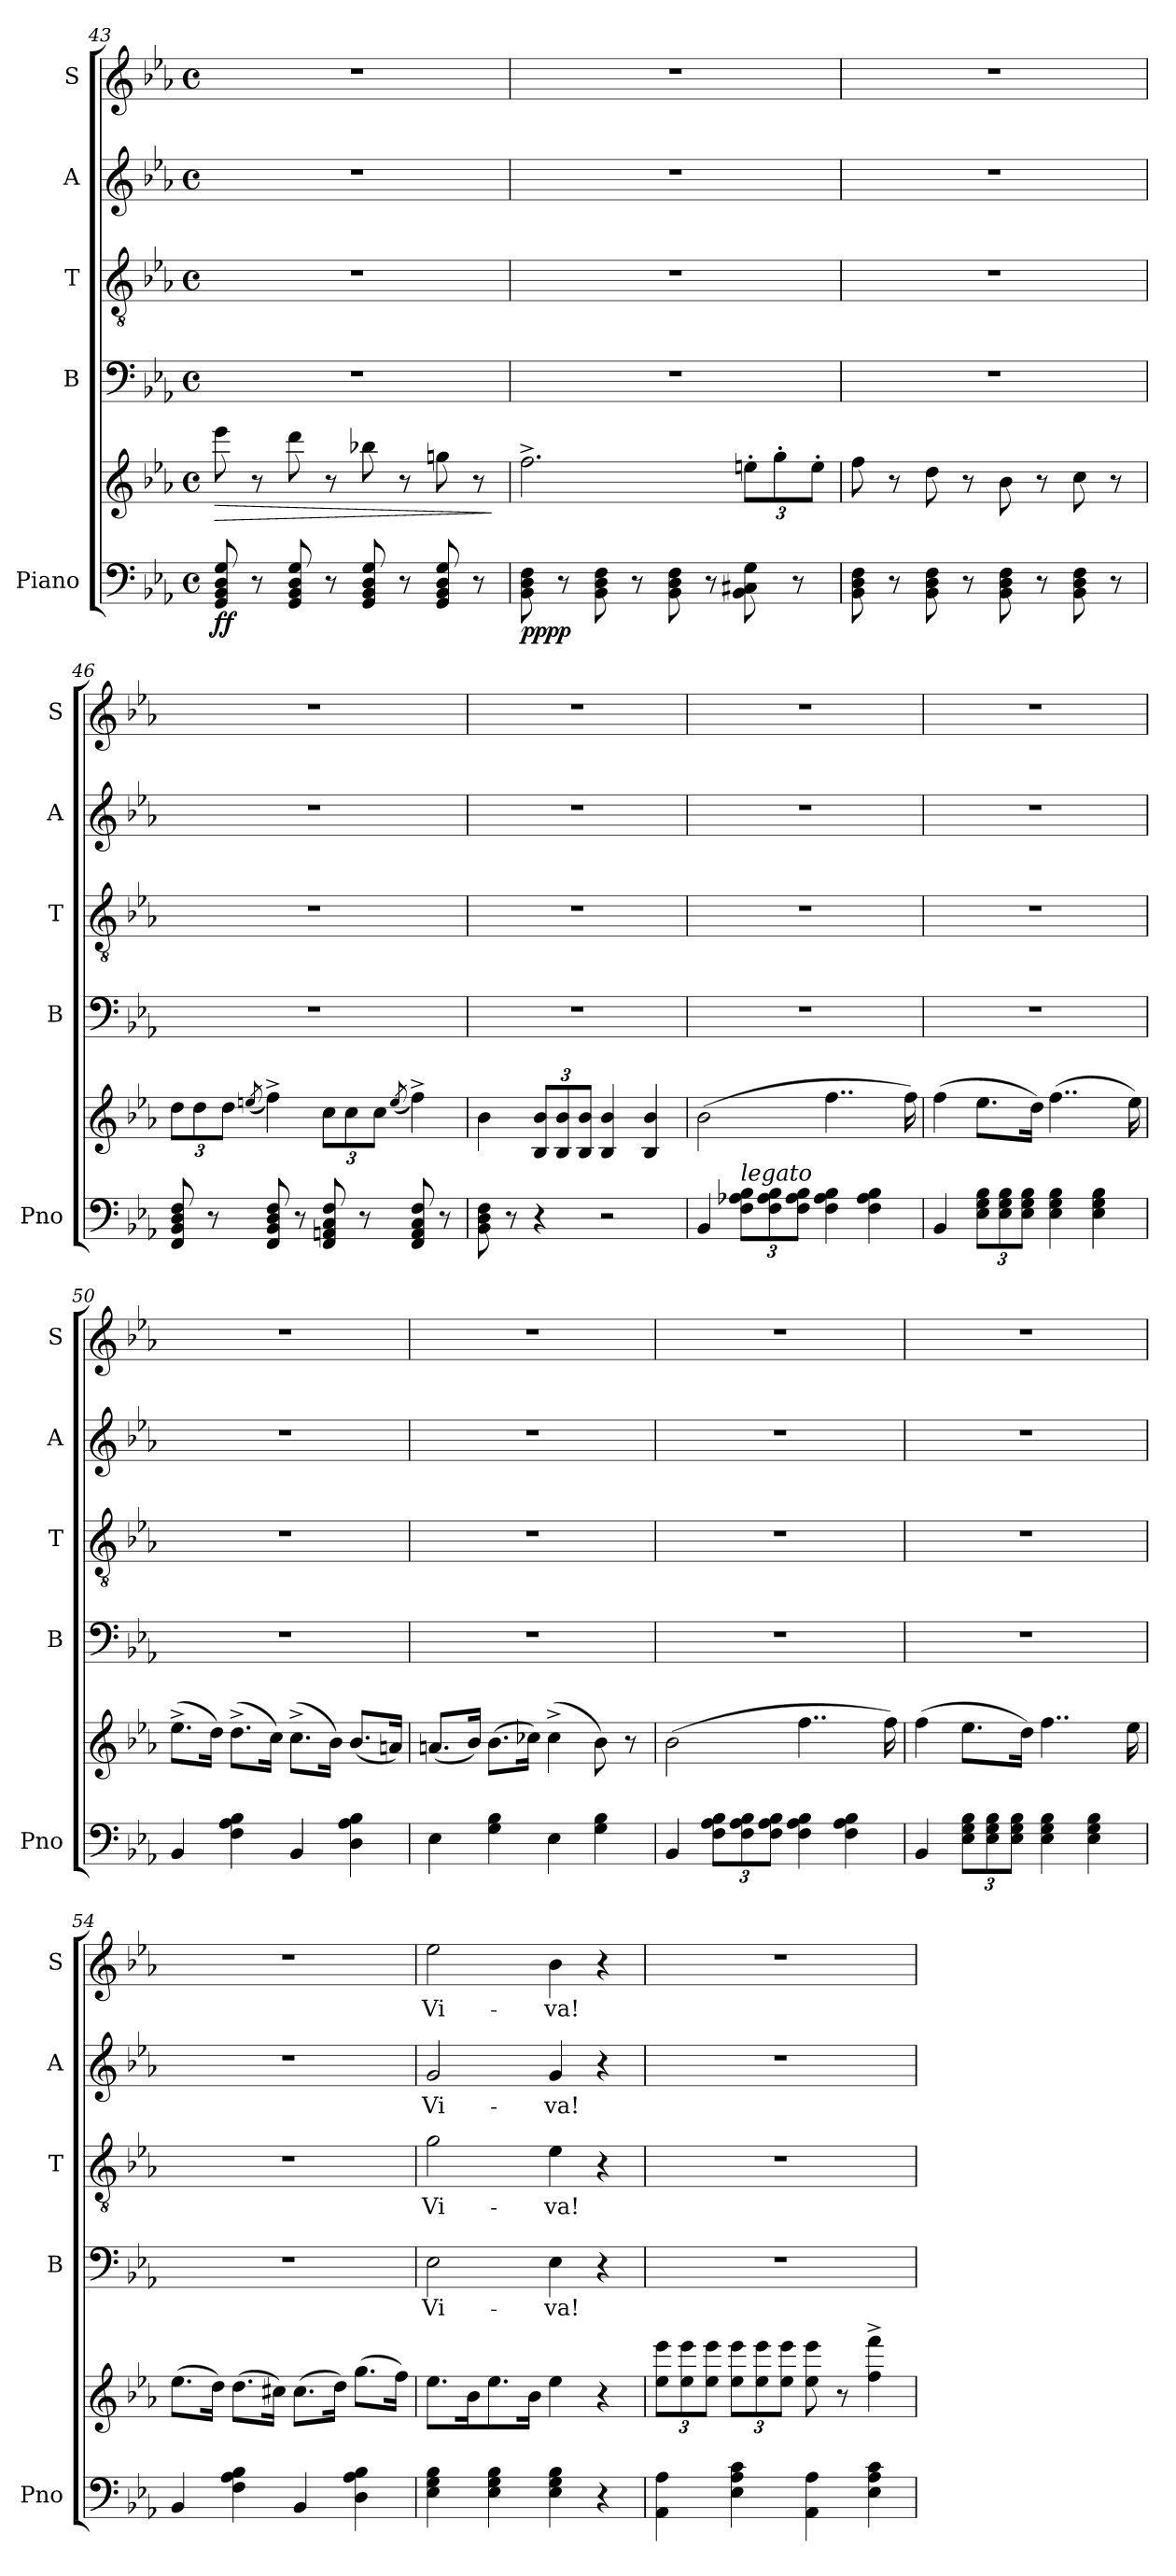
**kern	**kern	**dynam	**kern	**text	**kern	**text	**kern	**text	**kern	**text
*part5	*part5	*part5	*part4	*part4	*part3	*part3	*part2	*part2	*part1	*part1
*staff6	*staff5	*staff5/6	*staff4	*staff4	*staff3	*staff3	*staff2	*staff2	*staff1	*staff1
*I"Piano	*	*	*I"B	*	*I"T	*	*I"A	*	*I"S	*
*I'Pno	*	*	*I'B	*	*I'T	*	*I'A	*	*I'S	*
*clefF4	*clefG2	*	*clefF4	*	*clefGv2	*	*clefG2	*	*clefG2	*
*k[b-e-a-]	*k[b-e-a-]	*	*k[b-e-a-]	*	*k[b-e-a-]	*	*k[b-e-a-]	*	*k[b-e-a-]	*
*M4/4	*M4/4	*	*M4/4	*	*M4/4	*	*M4/4	*	*M4/4	*
*met(c)	*met(c)	*	*met(c)	*	*met(c)	*	*met(c)	*	*met(c)	*
=43	=43	=43	=43	=43	=43	=43	=43	=43	=43	=43
!	!	!LO:HP:b	!	!	!	!	!	!	!	!
!	!	!LO:DY:n=1:b=2	!	!	!	!	!	!	!	!
!	!	!LO:DY:n=2:b	!	!	!	!	!	!	!	!
8GG/ 8BB-/ 8D/ 8G/	8eee-\	> f f	1r	.	1r	.	1r	.	1r	.
8r	8r	.	.	.	.	.	.	.	.	.
8GG/ 8BB-/ 8D/ 8G/	8ddd\	.	.	.	.	.	.	.	.	.
8r	8r	.	.	.	.	.	.	.	.	.
8GG/ 8BB-/ 8D/ 8G/	8bb-X\	.	.	.	.	.	.	.	.	.
8r	8r	.	.	.	.	.	.	.	.	.
8GG/ 8BB-/ 8D/ 8G/	8ggn\	.	.	.	.	.	.	.	.	.
8r	8r	.	.	.	.	.	.	.	.	.
.	.	]	.	.	.	.	.	.	.	.
!!LO:LB:g=z
=44	=44	=44	=44	=44	=44	=44	=44	=44	=44	=44
!	!	!LO:DY:b=2	!	!	!	!	!	!	!	!
!	!	!LO:DY:n=1:b	!	!	!	!	!	!	!	!
8BB-\ 8D\ 8F\	2.ff^\	pp pp	1r	.	1r	.	1r	.	1r	.
8r	.	.	.	.	.	.	.	.	.	.
8BB-\ 8D\ 8F\	.	.	.	.	.	.	.	.	.	.
8r	.	.	.	.	.	.	.	.	.	.
8BB-\ 8D\ 8F\	.	.	.	.	.	.	.	.	.	.
8r	.	.	.	.	.	.	.	.	.	.
*	*Xbrackettup	*	*	*	*	*	*	*	*	*
8BB-\ 8C#X\ 8G\	12een'\L	.	.	.	.	.	.	.	.	.
.	12gg'\	.	.	.	.	.	.	.	.	.
8r	.	.	.	.	.	.	.	.	.	.
.	12ee'\J	.	.	.	.	.	.	.	.	.
=45	=45	=45	=45	=45	=45	=45	=45	=45	=45	=45
8BB-\ 8D\ 8F\	8ff\	.	1r	.	1r	.	1r	.	1r	.
8r	8r	.	.	.	.	.	.	.	.	.
8BB-\ 8D\ 8F\	8dd\	.	.	.	.	.	.	.	.	.
8r	8r	.	.	.	.	.	.	.	.	.
8BB-\ 8D\ 8F\	8b-\	.	.	.	.	.	.	.	.	.
8r	8r	.	.	.	.	.	.	.	.	.
8BB-\ 8D\ 8F\	8cc\	.	.	.	.	.	.	.	.	.
8r	8r	.	.	.	.	.	.	.	.	.
=46	=46	=46	=46	=46	=46	=46	=46	=46	=46	=46
8FF/ 8BB-/ 8D/ 8F/	12dd\L	.	1r	.	1r	.	1r	.	1r	.
.	12dd\	.	.	.	.	.	.	.	.	.
8r	.	.	.	.	.	.	.	.	.	.
.	12dd\J	.	.	.	.	.	.	.	.	.
.	(8qeen/	.	.	.	.	.	.	.	.	.
8FF/ 8BB-/ 8D/ 8F/	4ff^\)	.	.	.	.	.	.	.	.	.
8r	.	.	.	.	.	.	.	.	.	.
8FF/ 8AAn/ 8C/ 8F/	12cc\L	.	.	.	.	.	.	.	.	.
.	12cc\	.	.	.	.	.	.	.	.	.
8r	.	.	.	.	.	.	.	.	.	.
.	12cc\J	.	.	.	.	.	.	.	.	.
.	(8qee/	.	.	.	.	.	.	.	.	.
8FF/ 8AA/ 8C/ 8F/	4ff^\)	.	.	.	.	.	.	.	.	.
8r	.	.	.	.	.	.	.	.	.	.
=47	=47	=47	=47	=47	=47	=47	=47	=47	=47	=47
8BB-\ 8D\ 8F\	4b-\	.	1r	.	1r	.	1r	.	1r	.
8r	.	.	.	.	.	.	.	.	.	.
4r	12B-/ 12b-/L	.	.	.	.	.	.	.	.	.
.	12B-/ 12b-/	.	.	.	.	.	.	.	.	.
.	12B-/ 12b-/J	.	.	.	.	.	.	.	.	.
2r	4B-/ 4b-/	.	.	.	.	.	.	.	.	.
.	4B-/ 4b-/	.	.	.	.	.	.	.	.	.
=48	=48	=48	=48	=48	=48	=48	=48	=48	=48	=48
!	!	!LO:DY:b=2	!	!	!	!	!	!	!	!
!	!	!LO:DY:n=1:b	!	!	!	!	!	!	!	!
4BB-/	(2b-\	mf mf	1r	.	1r	.	1r	.	1r	.
*Xbrackettup	*	*	*	*	*	*	*	*	*	*
!LO:TX:a:i:t=legato	!	!	!	!	!	!	!	!	!	!
12F\ 12A-X\ 12B-\L	.	.	.	.	.	.	.	.	.	.
12F\ 12A-\ 12B-\	.	.	.	.	.	.	.	.	.	.
12F\ 12A-\ 12B-\J	.	.	.	.	.	.	.	.	.	.
4F\ 4A-\ 4B-\	4..ff\	.	.	.	.	.	.	.	.	.
4F\ 4A-\ 4B-\	.	.	.	.	.	.	.	.	.	.
.	16ff\)	.	.	.	.	.	.	.	.	.
!!LO:PB:g=z
=49	=49	=49	=49	=49	=49	=49	=49	=49	=49	=49
4BB-/	(4ff\	.	1r	.	1r	.	1r	.	1r	.
12E-\ 12G\ 12B-\L	8.ee-\L	.	.	.	.	.	.	.	.	.
12E-\ 12G\ 12B-\	.	.	.	.	.	.	.	.	.	.
12E-\ 12G\ 12B-\J	.	.	.	.	.	.	.	.	.	.
.	16dd\Jk)	.	.	.	.	.	.	.	.	.
4E-\ 4G\ 4B-\	(4..ff\	.	.	.	.	.	.	.	.	.
4E-\ 4G\ 4B-\	.	.	.	.	.	.	.	.	.	.
.	16ee-\)	.	.	.	.	.	.	.	.	.
=50	=50	=50	=50	=50	=50	=50	=50	=50	=50	=50
4BB-/	(8.ee-^\L	.	1r	.	1r	.	1r	.	1r	.
.	16dd\Jk)	.	.	.	.	.	.	.	.	.
4F\ 4A-\ 4B-\	(8.dd^\L	.	.	.	.	.	.	.	.	.
.	16cc\Jk)	.	.	.	.	.	.	.	.	.
4BB-/	(8.cc^\L	.	.	.	.	.	.	.	.	.
.	16b-\Jk)	.	.	.	.	.	.	.	.	.
4D\ 4A-\ 4B-\	(8.b-/L	.	.	.	.	.	.	.	.	.
.	16an/Jk)	.	.	.	.	.	.	.	.	.
=51	=51	=51	=51	=51	=51	=51	=51	=51	=51	=51
4E-\	(8.an/L	.	1r	.	1r	.	1r	.	1r	.
.	16b-/Jk)	.	.	.	.	.	.	.	.	.
4G\ 4B-\	(8.b-\L	.	.	.	.	.	.	.	.	.
.	16cc-X\Jk)	.	.	.	.	.	.	.	.	.
4E-\	(4cc-^\	.	.	.	.	.	.	.	.	.
4G\ 4B-\	8b-\)	.	.	.	.	.	.	.	.	.
.	8r	.	.	.	.	.	.	.	.	.
=52	=52	=52	=52	=52	=52	=52	=52	=52	=52	=52
4BB-/	(2b-\	.	1r	.	1r	.	1r	.	1r	.
12F\ 12A-\ 12B-\L	.	.	.	.	.	.	.	.	.	.
12F\ 12A-\ 12B-\	.	.	.	.	.	.	.	.	.	.
12F\ 12A-\ 12B-\J	.	.	.	.	.	.	.	.	.	.
4F\ 4A-\ 4B-\	4..ff\	.	.	.	.	.	.	.	.	.
4F\ 4A-\ 4B-\	.	.	.	.	.	.	.	.	.	.
.	16ff\)	.	.	.	.	.	.	.	.	.
=53	=53	=53	=53	=53	=53	=53	=53	=53	=53	=53
4BB-/	(4ff\	.	1r	.	1r	.	1r	.	1r	.
12E-\ 12G\ 12B-\L	8.ee-\L	.	.	.	.	.	.	.	.	.
12E-\ 12G\ 12B-\	.	.	.	.	.	.	.	.	.	.
12E-\ 12G\ 12B-\J	.	.	.	.	.	.	.	.	.	.
.	16dd\Jk)	.	.	.	.	.	.	.	.	.
4E-\ 4G\ 4B-\	4..ff\	.	.	.	.	.	.	.	.	.
4E-\ 4G\ 4B-\	.	.	.	.	.	.	.	.	.	.
.	16ee-\	.	.	.	.	.	.	.	.	.
!!LO:LB:g=z
=54	=54	=54	=54	=54	=54	=54	=54	=54	=54	=54
4BB-/	(8.ee-\L	.	1r	.	1r	.	1r	.	1r	.
.	16dd\Jk)	.	.	.	.	.	.	.	.	.
4F\ 4A-\ 4B-\	(8.dd\L	.	.	.	.	.	.	.	.	.
.	16cc#X\Jk)	.	.	.	.	.	.	.	.	.
4BB-/	(8.cc#\L	.	.	.	.	.	.	.	.	.
.	16dd\Jk)	.	.	.	.	.	.	.	.	.
4D\ 4A-\ 4B-\	(8.gg\L	.	.	.	.	.	.	.	.	.
.	16ff\Jk)	.	.	.	.	.	.	.	.	.
=55	=55	=55	=55	=55	=55	=55	=55	=55	=55	=55
4E-\ 4G\ 4B-\	8.ee-\L	.	2E-\	Vi-	2g\	Vi-	2g/	Vi-	2ee-\	Vi-
.	16b-\K	.	.	.	.	.	.	.	.	.
4E-\ 4G\ 4B-\	8.ee-\	.	.	.	.	.	.	.	.	.
.	16b-\Jk	.	.	.	.	.	.	.	.	.
4E-\ 4G\ 4B-\	4ee-\	.	4E-\	-va!	4e-\	-va!	4g/	-va!	4b-\	-va!
4r	4r	.	4r	.	4r	.	4r	.	4r	.
=56	=56	=56	=56	=56	=56	=56	=56	=56	=56	=56
4AA-\ 4A-\	12ee-\ 12eee-\L	.	1r	.	1r	.	1r	.	1r	.
.	12ee-\ 12eee-\	.	.	.	.	.	.	.	.	.
.	12ee-\ 12eee-\J	.	.	.	.	.	.	.	.	.
4E-\ 4A-\ 4c\	12ee-\ 12eee-\L	.	.	.	.	.	.	.	.	.
.	12ee-\ 12eee-\	.	.	.	.	.	.	.	.	.
.	12ee-\ 12eee-\J	.	.	.	.	.	.	.	.	.
4AA-\ 4A-\	8ee-\ 8eee-\	.	.	.	.	.	.	.	.	.
.	8r	.	.	.	.	.	.	.	.	.
4E-\ 4A-\ 4c\	4ff\^ 4fff\^	.	.	.	.	.	.	.	.	.
=	=	=	=	=	=	=	=	=	=	=
*-	*-	*-	*-	*-	*-	*-	*-	*-	*-	*-
